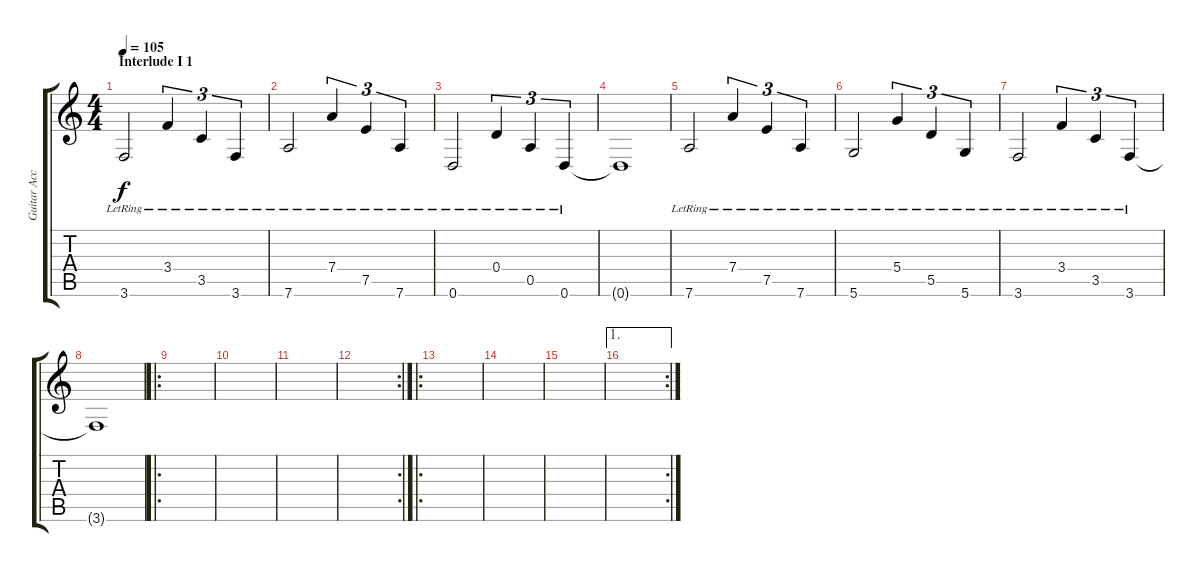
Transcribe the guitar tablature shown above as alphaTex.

\track ("Guitar Accoustic" "Guitar Acc") {instrument acousticguitarsteel}
\staff {score tabs}
\tuning (E4 B3 G3 D3 A2 D2) {hide}
\ts (4 4)
\section ("" "Interlude I 1")
\tempo 105
\clef g2
\ks c
3.6{lr}.2{dy f} 3.4{lr}.4{tu (3 2)} 3.5{lr}.4{tu (3 2)} 3.6{lr}.4{tu (3 2)} |
7.6{lr}.2 7.4{lr}.4{tu (3 2)} 7.5{lr}.4{tu (3 2)} 7.6{lr}.4{tu (3 2)} |
0.6{lr}.2 0.4{lr}.4{tu (3 2)} 0.5{lr}.4{tu (3 2)} 0.6{lr}.4{tu (3 2)} |
0.6{t}.1 |
7.6{lr}.2 7.4{lr}.4{tu (3 2)} 7.5{lr}.4{tu (3 2)} 7.6{lr}.4{tu (3 2)} |
5.6{lr}.2 5.4{lr}.4{tu (3 2)} 5.5{lr}.4{tu (3 2)} 5.6{lr}.4{tu (3 2)} |
3.6{lr}.2 3.4{lr}.4{tu (3 2)} 3.5{lr}.4{tu (3 2)} 3.6{lr}.4{tu (3 2)} |
3.6{t}.1 |
\ro
|
|
|
\rc 2
|
\ro
|
|
|
\ae 1
\rc 2
